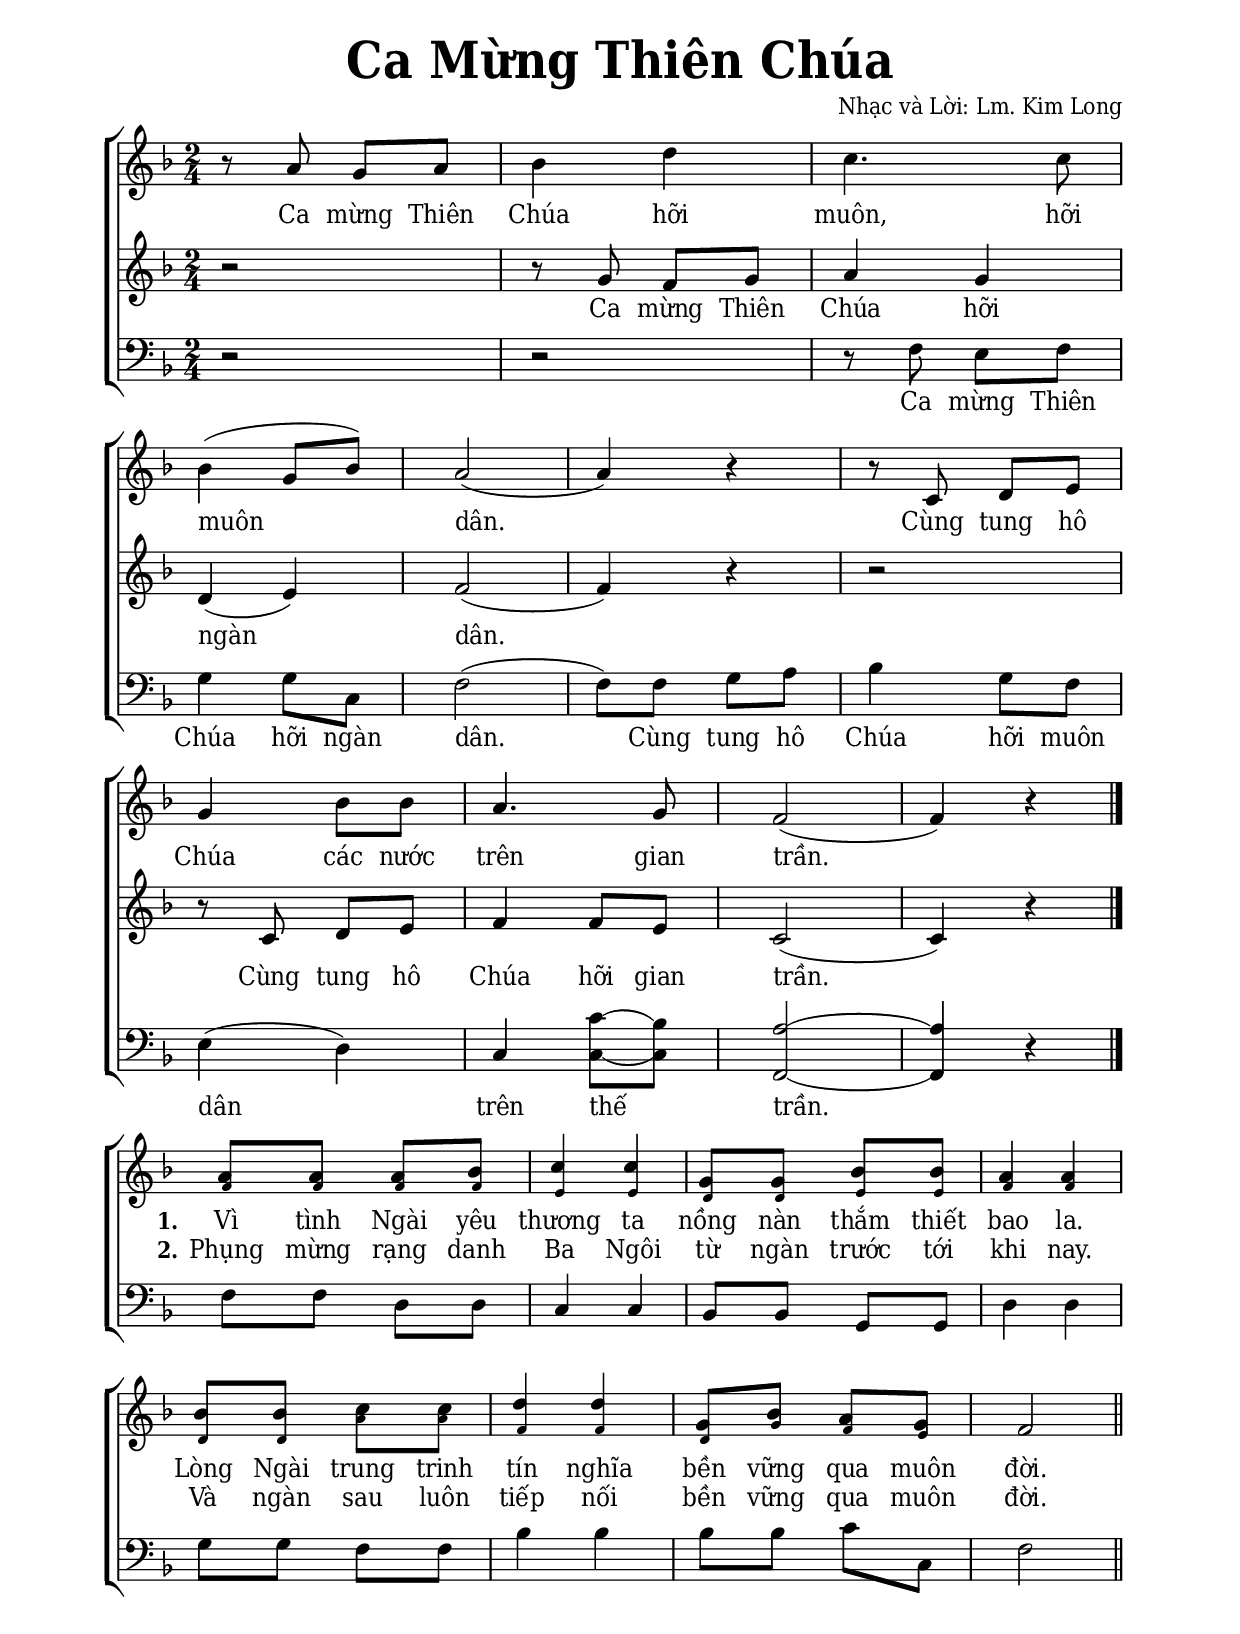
% Cài đặt chung
\version "2.22.1"
\include "english.ly"

\header {
  title = \markup { \fontsize #3 "Ca Mừng Thiên Chúa" }
  composer = "Nhạc và Lời: Lm. Kim Long"
  %arranger = " "
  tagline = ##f
}

% Nhạc điệp khúc
nhacDiepKhucSop = \relative c'' {
  r8 a g a |
  bf4 d |
  c4. c8 |
  bf4 (g8 bf) |
  a2( |
  a4) r |
  r8 c, d e |
  g4 bf8 bf |
  a4. g8 |
  f2( |
  f4) r \bar "|."
}

nhacDiepKhucAlto = \relative c'' {
  r2 |
  r8 g f g |
  a4 g |
  d( e) |
  f2( |
  f4) r |
  r2 |
  r8 c d e |
  f4 f8 e |
  c2( |
  c4) r
}

nhacDiepKhucBas = \relative c {
  r2 |
  r2 |
  r8 f e f |
  g4 g8 c, |
  f2( |
  f8) f g a |
  bf4 g8 f |
  e4( d) |
  c <c' \=1( c, \=2_( >8 <bf \=1) c, \=2) >8 |
  <a \=1^( f, \=2( >2 |
  <a \=1) f, \=2) >4 r
}

% Nhạc phiên khúc
nhacPhienKhucSop = \relative c'' {
  a8 a a bf |
  c4 c |
  g8 g bf bf |
  a4 a |
  bf8 bf c c |
  d4 d |
  g,8 bf a g |
  f2 \bar "||"
}

nhacPhienKhucAlto = \relative c' {
  f8 f f f |
  e4 e |
  d8 d e e |
  f4 f |
  d8 d a' a |
  f4 f |
  d8 g f e |
  f2
}

nhacPhienKhucBas = \relative c {
  f8 f d d |
  c4 c |
  bf8 bf g g |
  d'4 d |
  g8 g f f |
  bf4 bf |
  bf8 bf c c, |
  f2
}

% Lời điệp khúc
loiDiepKhucSop = \lyricmode {
  Ca mừng Thiên Chúa hỡi muôn, hỡi muôn dân.
  Cùng tung hô Chúa các nước trên gian trần.
}

loiDiepKhucAlto = \lyricmode {
  Ca mừng Thiên Chúa hỡi ngàn dân.
  Cùng tung hô Chúa hỡi gian trần.
}

loiDiepKhucBas = \lyricmode {
  Ca mừng Thiên Chúa hỡi ngàn dân.
  Cùng tung hô Chúa hỡi muôn dân trên thế trần.
}

% Lời phiên khúc
loiPhienKhucMot = \lyricmode {
  \set stanza = #"1."
  Vì tình Ngài yêu thương ta nồng nàn thắm thiết bao la.
  Lòng Ngài trung trinh tín nghĩa bền vững qua muôn đời.
}

loiPhienKhucHai = \lyricmode {
  \set stanza = #"2."
  Phụng mừng rạng danh Ba Ngôi từ ngàn trước tới khi nay.
  Và ngàn sau luôn tiếp nối bền vững qua muôn đời.
}

% Dàn trang
\paper {
  #(set-paper-size "a4")
  top-margin = 15\mm
  bottom-margin = 15\mm
  left-margin = 20\mm
  right-margin = 20\mm
  indent = #0
  #(define fonts
    (make-pango-font-tree
      "Deja Vu Serif Condensed"
      "Deja Vu Serif Condensed"
      "Deja Vu Serif Condensed"
      (/ 20 20)))
  page-count = #1
  %print-page-number = #f
  %system-system-spacing = #'((basic-distance . 33))
  %score-system-spacing = #'((basic-distance . 33))
}

% Thiết lập tông và nhịp
TongNhip = { \key f \major \time 2/4 }

% Đổi kích thước nốt cho bè phụ
notBePhu =
#(define-music-function (font-size music) (number? ly:music?)
   (for-some-music
     (lambda (m)
       (if (music-is-of-type? m 'rhythmic-event)
           (begin
             (set! (ly:music-property m 'tweaks)
                   (cons `(font-size . ,font-size)
                         (ly:music-property m 'tweaks)))
             #t)
           #f))
     music)
   music)

\score {
  \new ChoirStaff <<
    \new Staff <<
        \clef "treble"
        \new Voice = beSop {
          \TongNhip \nhacDiepKhucSop
        }
        \new Lyrics \lyricsto beSop \loiDiepKhucSop
    >>
    \new Staff <<
        \new Voice = beAlto {
          \TongNhip \nhacDiepKhucAlto
        }
        \new Lyrics \lyricsto beAlto \loiDiepKhucAlto
    >>
    \new Staff <<
        \clef "bass"
        \new Voice = beBas {
          \TongNhip \nhacDiepKhucBas
        }
        \new Lyrics \lyricsto beBas \loiDiepKhucBas
    >>
  >>
  \layout {
    %\override Lyrics.LyricText.font-size = #+2
    \override Lyrics.LyricSpace.minimum-distance = #1.5
    \override Score.BarNumber.break-visibility = ##(#f #f #f)
    \override Score.SpacingSpanner.uniform-stretching = ##t
    \override Score.NonMusicalPaperColumn.page-break-permission = ##f
  }
}

\score {
  \new ChoirStaff <<
    \new Staff = diepKhuc \with {
        printPartCombineTexts = ##f
      }
      <<
      \new Voice \TongNhip \partCombine 
        \nhacPhienKhucSop
        \notBePhu -3 { \nhacPhienKhucAlto }
      \new NullVoice = nhacThamChieu \nhacPhienKhucSop
      \new Lyrics \lyricsto nhacThamChieu \loiPhienKhucMot
      \new Lyrics \lyricsto nhacThamChieu \loiPhienKhucHai
      >>
    \new Staff <<
        \clef "bass"
        \new Voice = beBas {
          \TongNhip \nhacPhienKhucBas
        }
    >>
  >>
  \layout {
    \override Staff.TimeSignature.transparent = ##t
    %\override Lyrics.LyricText.font-size = #+2
    \override Lyrics.LyricSpace.minimum-distance = #2
    \override Score.BarNumber.break-visibility = ##(#f #f #f)
    \override Score.SpacingSpanner.uniform-stretching = ##t
  }
}
